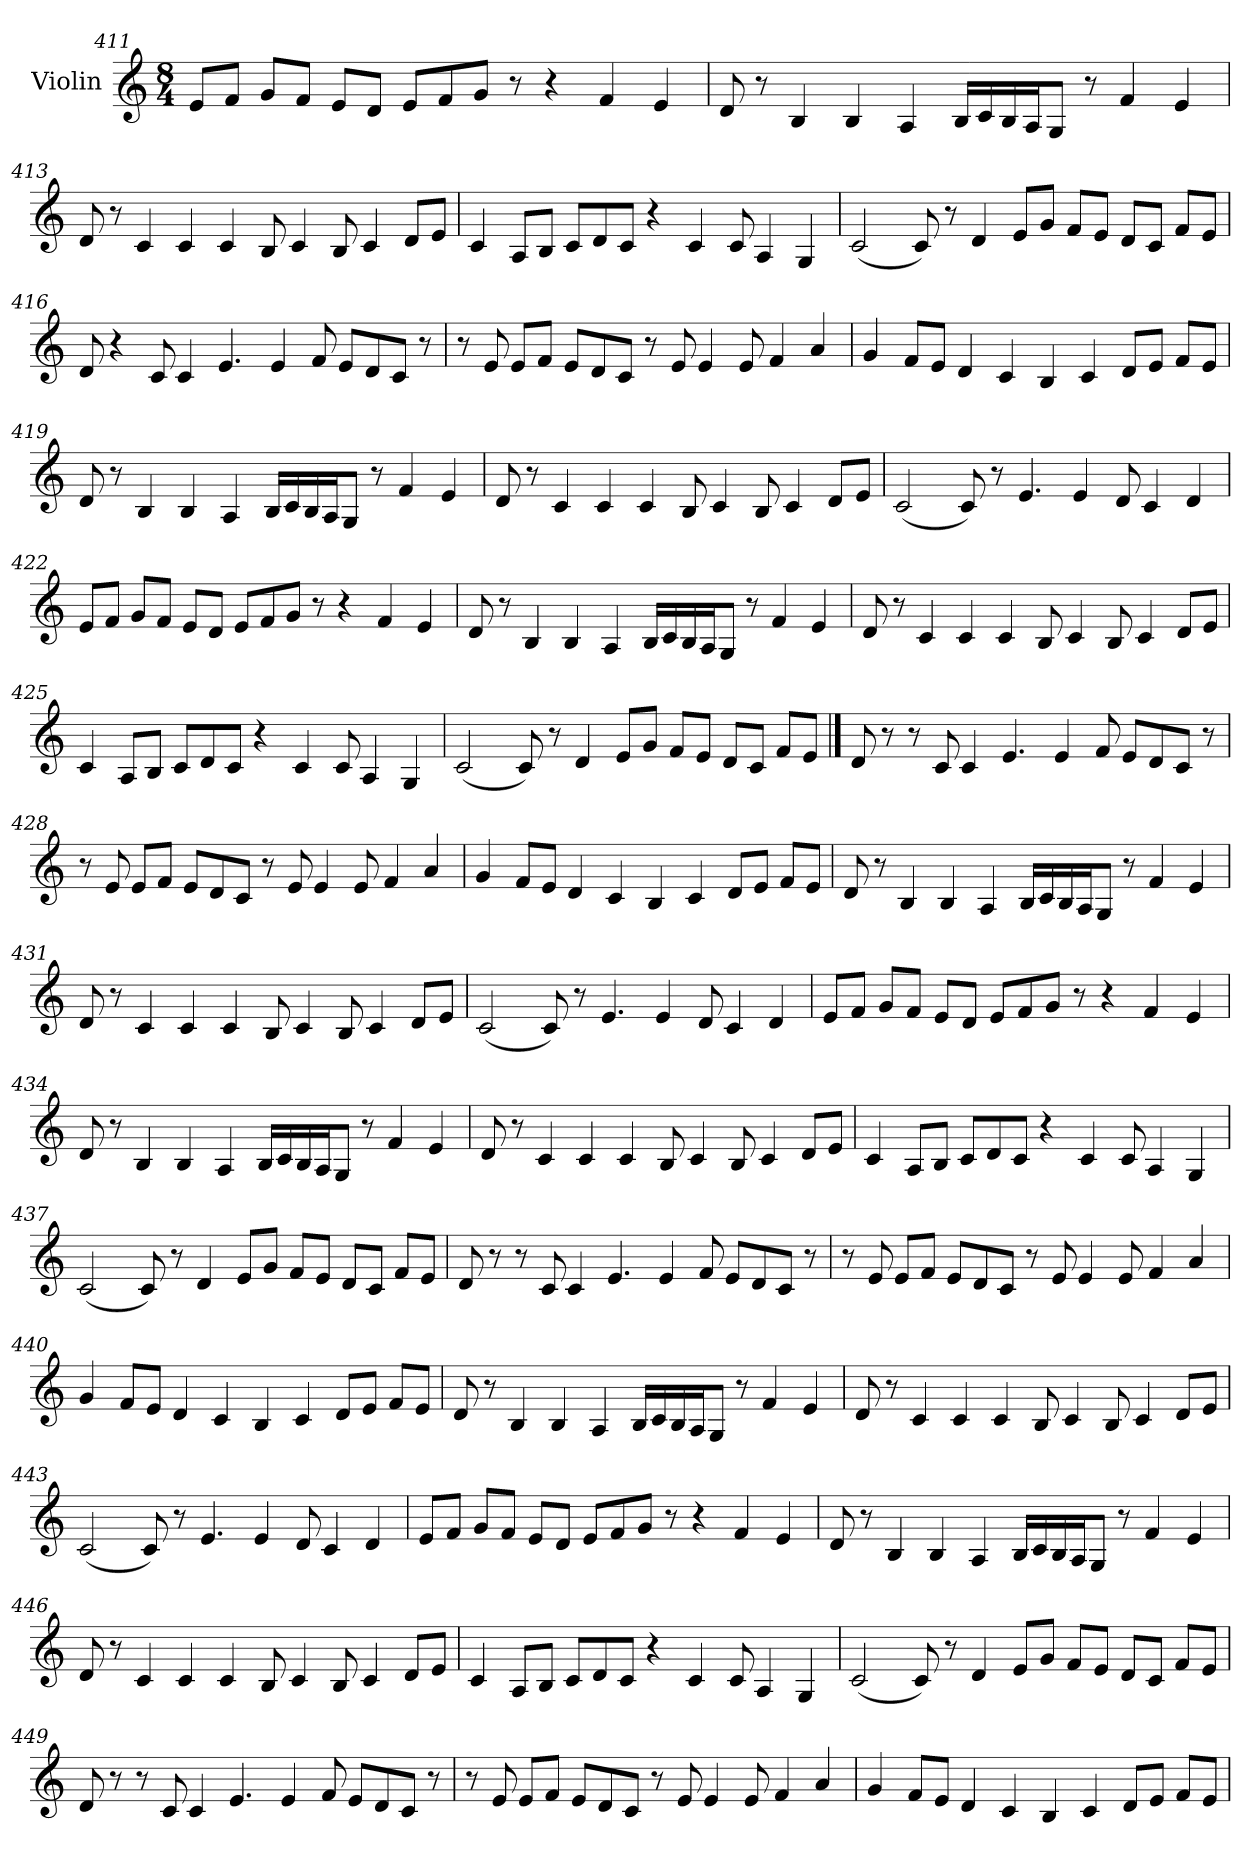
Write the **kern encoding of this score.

**kern
*part1
*staff1
*I"Violin
*clefG2
*k[]
*M8/4
=411
8e/L
8f/J
8g/L
8f/J
8e/L
8d/J
8e/L
8f/
8g/J
8r
4r
4f/
4e/
!!LO:LB:g=z
=412
8d/
8r
4B/
4B/
4A/
16B/LL
16c/
16B/
16A/J
8G/J
8r
4f/
4e/
=413
8d/
8r
4c/
4c/
4c/
8B/
4c/
8B/
4c/
8d/L
8e/J
!!LO:LB:g=z
=414
4c/
8A/L
8B/J
8c/L
8d/
8c/J
4r
4c/
8c/
4A/
4G/
=415
(<2c/
8c/)
8r
4d/
8e/L
8g/J
8f/L
8e/J
8d/L
8c/J
8f/L
8e/J
!!LO:LB:g=z
=416
8d/
4r
8c/
4c/
4.e/
4e/
8f/
8e/L
8d/
8c/J
8r
=417
8r
8e/
8e/L
8f/J
8e/L
8d/
8c/J
8r
8e/
4e/
8e/
4f/
4a/
!!LO:LB:g=z
=418
4g/
8f/L
8e/J
4d/
4c/
4B/
4c/
8d/L
8e/J
8f/L
8e/J
=419
8d/
8r
4B/
4B/
4A/
16B/LL
16c/
16B/
16A/J
8G/J
8r
4f/
4e/
!!LO:LB:g=z
=420
8d/
8r
4c/
4c/
4c/
8B/
4c/
8B/
4c/
8d/L
8e/J
=421
(<2c/
8c/)
8r
4.e/
4e/
8d/
4c/
4d/
!!LO:PB:g=z
=422
8e/L
8f/J
8g/L
8f/J
8e/L
8d/J
8e/L
8f/
8g/J
8r
4r
4f/
4e/
=423
8d/
8r
4B/
4B/
4A/
16B/LL
16c/
16B/
16A/J
8G/J
8r
4f/
4e/
!!LO:LB:g=z
=424
8d/
8r
4c/
4c/
4c/
8B/
4c/
8B/
4c/
8d/L
8e/J
=425
4c/
8A/L
8B/J
8c/L
8d/
8c/J
4r
4c/
8c/
4A/
4G/
!!LO:LB:g=z
=426
(<2c/
8c/)
8r
4d/
8e/L
8g/J
8f/L
8e/J
8d/L
8c/J
8f/L
8e/J
==427
8d/
8r
8r
8c/
4c/
4.e/
4e/
8f/
8e/L
8d/
8c/J
8r
!!LO:LB:g=z
=428
8r
8e/
8e/L
8f/J
8e/L
8d/
8c/J
8r
8e/
4e/
8e/
4f/
4a/
=429
4g/
8f/L
8e/J
4d/
4c/
4B/
4c/
8d/L
8e/J
8f/L
8e/J
!!LO:LB:g=z
=430
8d/
8r
4B/
4B/
4A/
16B/LL
16c/
16B/
16A/J
8G/J
8r
4f/
4e/
=431
8d/
8r
4c/
4c/
4c/
8B/
4c/
8B/
4c/
8d/L
8e/J
!!LO:LB:g=z
=432
(<2c/
8c/)
8r
4.e/
4e/
8d/
4c/
4d/
=433
8e/L
8f/J
8g/L
8f/J
8e/L
8d/J
8e/L
8f/
8g/J
8r
4r
4f/
4e/
!!LO:LB:g=z
=434
8d/
8r
4B/
4B/
4A/
16B/LL
16c/
16B/
16A/J
8G/J
8r
4f/
4e/
=435
8d/
8r
4c/
4c/
4c/
8B/
4c/
8B/
4c/
8d/L
8e/J
!!LO:LB:g=z
=436
4c/
8A/L
8B/J
8c/L
8d/
8c/J
4r
4c/
8c/
4A/
4G/
=437
(<2c/
8c/)
8r
4d/
8e/L
8g/J
8f/L
8e/J
8d/L
8c/J
8f/L
8e/J
!!LO:PB:g=z
=438
8d/
8r
8r
8c/
4c/
4.e/
4e/
8f/
8e/L
8d/
8c/J
8r
=439
8r
8e/
8e/L
8f/J
8e/L
8d/
8c/J
8r
8e/
4e/
8e/
4f/
4a/
!!LO:LB:g=z
=440
4g/
8f/L
8e/J
4d/
4c/
4B/
4c/
8d/L
8e/J
8f/L
8e/J
=441
8d/
8r
4B/
4B/
4A/
16B/LL
16c/
16B/
16A/J
8G/J
8r
4f/
4e/
!!LO:LB:g=z
=442
8d/
8r
4c/
4c/
4c/
8B/
4c/
8B/
4c/
8d/L
8e/J
=443
(<2c/
8c/)
8r
4.e/
4e/
8d/
4c/
4d/
!!LO:LB:g=z
=444
8e/L
8f/J
8g/L
8f/J
8e/L
8d/J
8e/L
8f/
8g/J
8r
4r
4f/
4e/
=445
8d/
8r
4B/
4B/
4A/
16B/LL
16c/
16B/
16A/J
8G/J
8r
4f/
4e/
!!LO:LB:g=z
=446
8d/
8r
4c/
4c/
4c/
8B/
4c/
8B/
4c/
8d/L
8e/J
=447
4c/
8A/L
8B/J
8c/L
8d/
8c/J
4r
4c/
8c/
4A/
4G/
!!LO:LB:g=z
=448
(<2c/
8c/)
8r
4d/
8e/L
8g/J
8f/L
8e/J
8d/L
8c/J
8f/L
8e/J
=449
8d/
8r
8r
8c/
4c/
4.e/
4e/
8f/
8e/L
8d/
8c/J
8r
!!LO:LB:g=z
=450
8r
8e/
8e/L
8f/J
8e/L
8d/
8c/J
8r
8e/
4e/
8e/
4f/
4a/
=451
4g/
8f/L
8e/J
4d/
4c/
4B/
4c/
8d/L
8e/J
8f/L
8e/J
=
*-
